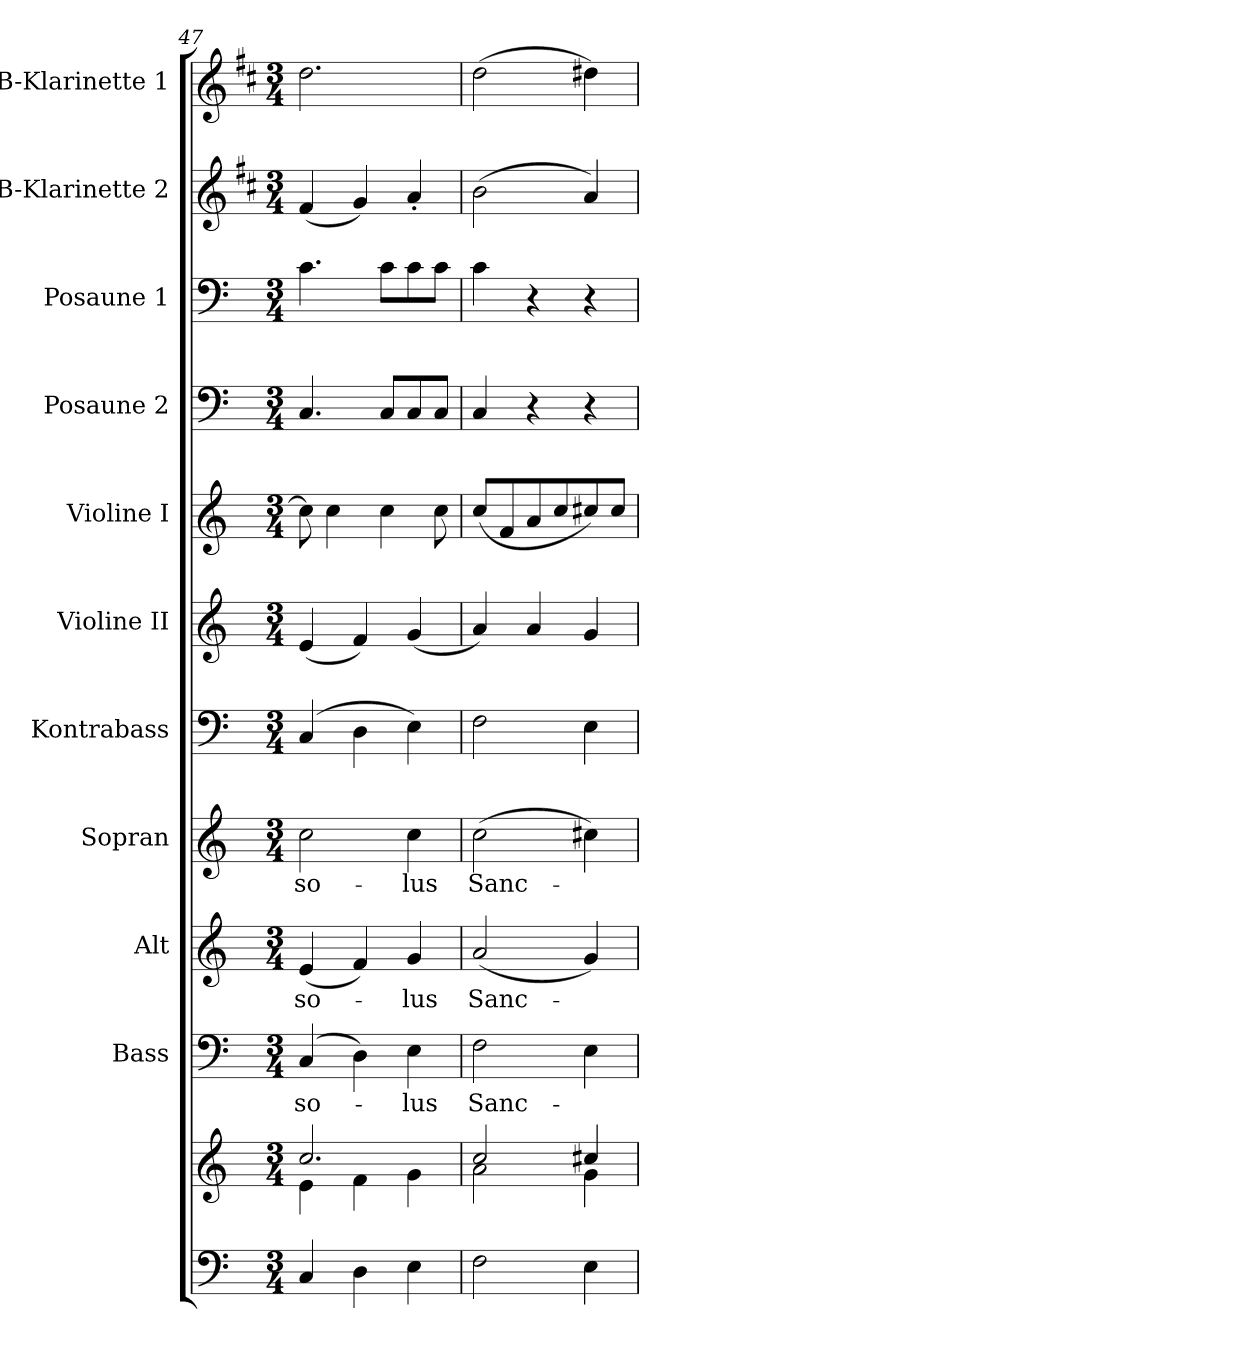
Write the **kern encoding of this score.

**kern	**kern	**kern	**text	**kern	**text	**kern	**text	**kern	**kern	**kern	**kern	**kern	**kern	**kern
*part11	*part11	*part10	*part10	*part9	*part9	*part8	*part8	*part7	*part6	*part5	*part4	*part3	*part2	*part1
*staff12	*staff11	*staff10	*staff10	*staff9	*staff9	*staff8	*staff8	*staff7	*staff6	*staff5	*staff4	*staff3	*staff2	*staff1
*	*	*I"Bass	*	*I"Alt	*	*I"Sopran	*	*I"Kontrabass	*I"Violine II	*I"Violine I	*I"Posaune 2	*I"Posaune 1	*I"B-Klarinette 2	*I"B-Klarinette 1
*	*	*I'B.	*	*I'A.	*	*I'S.	*	*I'Kb.	*I'Vl. II	*I'Vl. I	*I'Pos. 2	*I'Pos. 1	*I'B Kl. 2	*I'B Kl. 1
*clefF4	*clefG2	*clefF4	*	*clefG2	*	*clefG2	*	*clefF4	*clefG2	*clefG2	*clefF4	*clefF4	*clefG2	*clefG2
*	*	*	*	*	*	*	*	*ITrd7c12	*	*	*	*	*ITrd1c2	*ITrd1c2
*k[]	*k[]	*k[]	*	*k[]	*	*k[]	*	*k[]	*k[]	*k[]	*k[]	*k[]	*k[]	*k[]
*C:	*C:	*C:	*	*C:	*	*C:	*	*C:	*C:	*C:	*C:	*C:	*C:	*C:
*M3/4	*M3/4	*M3/4	*	*M3/4	*	*M3/4	*	*M3/4	*M3/4	*M3/4	*M3/4	*M3/4	*M3/4	*M3/4
=47	=47	=47	=47	=47	=47	=47	=47	=47	=47	=47	=47	=47	=47	=47
*	*^	*	*	*	*	*	*	*	*	*	*	*	*	*
!	!	!	!	!LO:LY:b	!	!LO:LY:b	!	!LO:LY:b	!	!	!	!	!	!	!
4C/	2.cc/	4e\	(4C/	so-	(<4e/	so-	2cc\	so-	(4CC/	(<4e/	8cc\]	4.C/	4.c\	(<4e/	2.cc\
.	.	.	.	.	.	.	.	.	.	.	4cc\	.	.	.	.
4D\	.	4f\	4D\)	.	4f/)	.	.	.	4DD\	4f/)	.	.	.	4f/)	.
.	.	.	.	.	.	.	.	.	.	.	4cc\	8C/L	8c\L	.	.
!	!	!	!	!LO:LY:b	!	!LO:LY:b	!	!LO:LY:b	!	!	!	!	!	!	!
4E\	.	4g\	4E\	-lus	4g/	-lus	4cc\	-lus	4EE\)	(<4g/	.	8C/	8c\	4g'</	.
.	.	.	.	.	.	.	.	.	.	.	8cc\	8C/J	8c\J	.	.
=48	=48	=48	=48	=48	=48	=48	=48	=48	=48	=48	=48	=48	=48	=48	=48
!	!	!	!	!LO:LY:b	!	!LO:LY:b	!	!LO:LY:b	!	!	!	!	!	!	!
2F\	2cc/	2a\	2F\	Sanc-	(<2a/	Sanc-	(>2cc\	Sanc-	2FF\	4a/)	(<8cc/L	4C/	4c\	(>2a\	(>2cc\
.	.	.	.	.	.	.	.	.	.	.	8f/	.	.	.	.
.	.	.	.	.	.	.	.	.	.	4a/	8a/	4r	4r	.	.
.	.	.	.	.	.	.	.	.	.	.	8cc/	.	.	.	.
4E\	4cc#X/	4g\	4E\	.	4g/)	.	4cc#X\)	.	4EE\	4g/	8cc#X/)	4r	4r	4g/)	4cc#X\)
.	.	.	.	.	.	.	.	.	.	.	8cc#/J	.	.	.	.
*	*v	*v	*	*	*	*	*	*	*	*	*	*	*	*	*
=	=	=	=	=	=	=	=	=	=	=	=	=	=	=
*-	*-	*-	*-	*-	*-	*-	*-	*-	*-	*-	*-	*-	*-	*-
